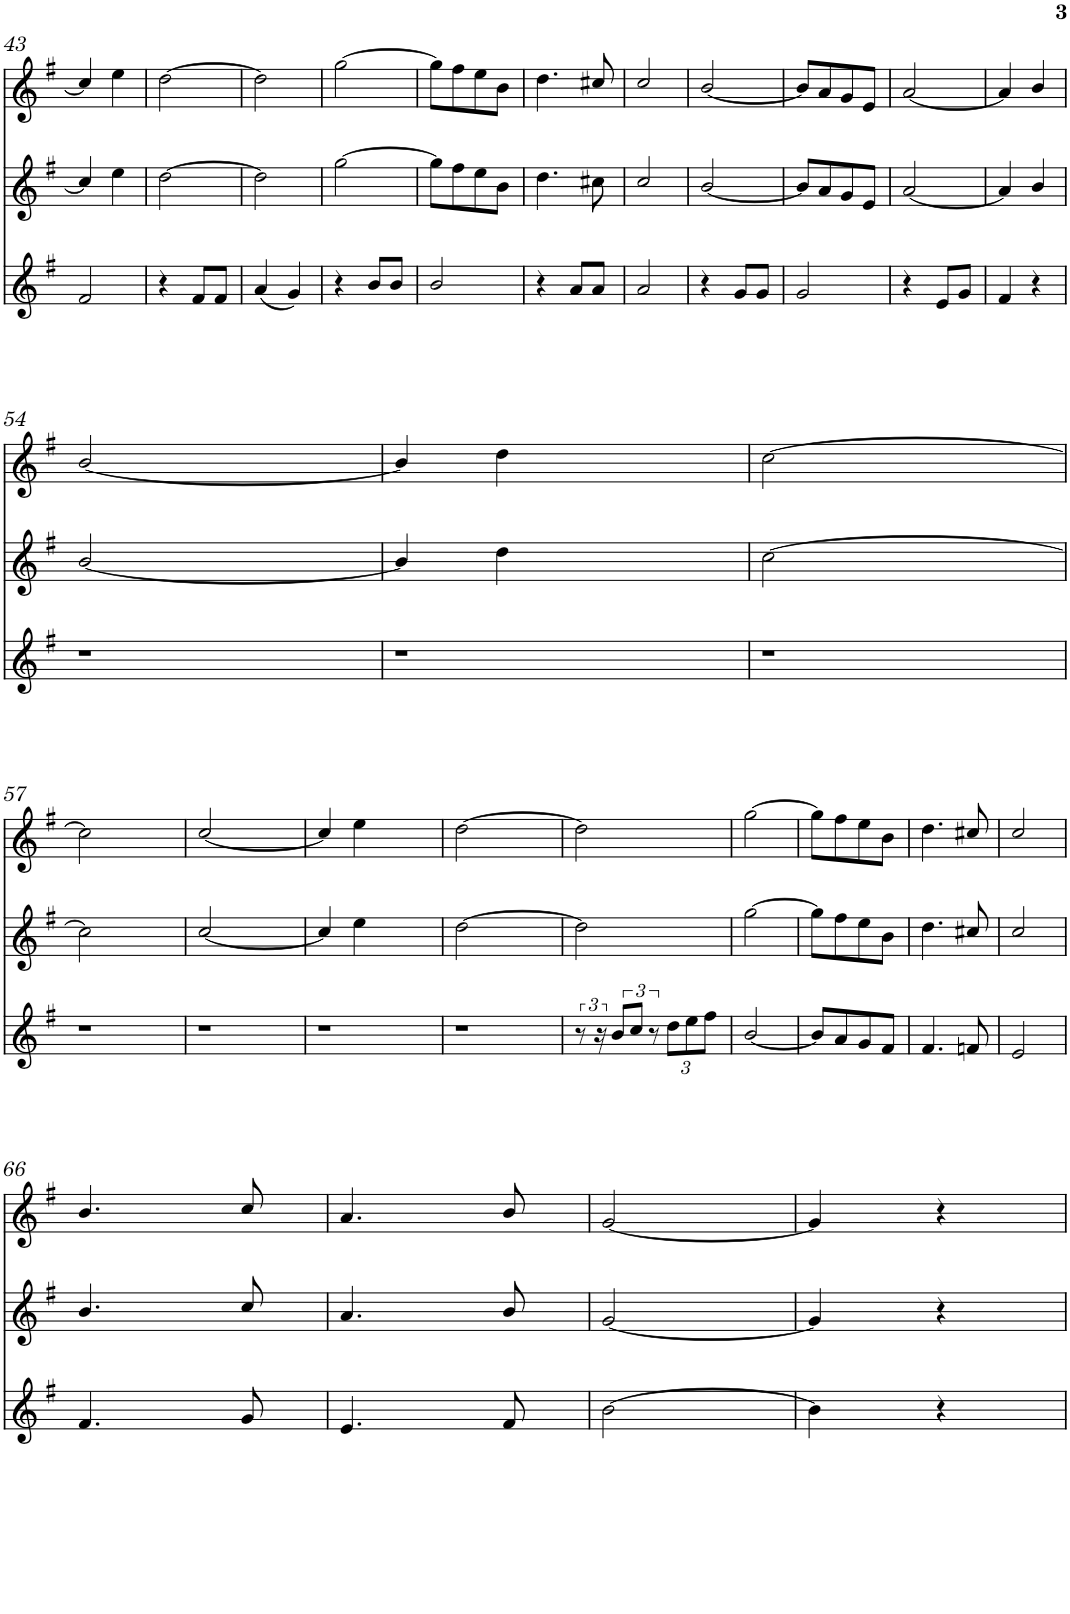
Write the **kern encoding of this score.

**kern	**kern	**kern
*part3	*part2	*part1
*staff3	*staff2	*staff1
*I"Gralla 3	*I"Gralla 2	*I"Gralla 1
!!LO:PB:g=z
*clefG2	*clefG2	*clefG2
*k[f#]	*k[f#]	*k[f#]
*M2/4	*M2/4	*M2/4
=43	=43	=43
2f#/	4cc/]	4cc/]
.	4ee\	4ee\
=44	=44	=44
4r	[2dd\	[2dd\
8f#/L	.	.
8f#/J	.	.
=45	=45	=45
(<4a/	2dd\]	2dd\]
4g/)	.	.
=46	=46	=46
4r	[2gg\	[2gg\
8b/L	.	.
8b/J	.	.
=47	=47	=47
2b/	8gg\L]	8gg\L]
.	8ff#\	8ff#\
.	8ee\	8ee\
.	8b\J	8b\J
=48	=48	=48
4r	4.dd\	4.dd\
8a/L	.	.
8a/J	8cc#X\	8cc#X/
=49	=49	=49
2a/	2cc/	2cc/
=50	=50	=50
4r	[2b/	[2b/
8g/L	.	.
8g/J	.	.
=51	=51	=51
2g/	8b/L]	8b/L]
.	8a/	8a/
.	8g/	8g/
.	8e/J	8e/J
=52	=52	=52
4r	[2a/	[2a/
8e/L	.	.
8g/J	.	.
=53	=53	=53
4f#/	4a/]	4a/]
4r	4b/	4b/
!!LO:LB:g=z
=54	=54	=54
2r	[2b/	[2b/
2ryy	2ryy	2ryy
=55	=55	=55
2r	4b/]	4b/]
.	4dd\	4dd\
2ryy	2ryy	2ryy
=56	=56	=56
2r	[2cc\	[2cc\
2ryy	2ryy	2ryy
!!LO:LB:g=z
=57	=57	=57
2r	2cc\]	2cc\]
2ryy	2ryy	2ryy
=58	=58	=58
2r	[2cc/	[2cc/
2ryy	2ryy	2ryy
=59	=59	=59
2r	4cc/]	4cc/]
.	4ee\	4ee\
2ryy	2ryy	2ryy
=60	=60	=60
2r	[2dd\	[2dd\
2ryy	2ryy	2ryy
=61	=61	=61
8r	2dd\]	2dd\]
12b/L	.	.
12cc/J	.	.
12r	.	.
*Xbrackettup	*	*
12dd\L	.	.
[24ee\	.	.
24ryy	8ryy	8ryy
12ff#\J	.	.
=62	=62	=62
[2b/	[2gg\	[2gg\
24ee\]	24ryy	24ryy
=63	=63	=63
8b/L]	8gg\L]	8gg\L]
8a/	8ff#\	8ff#\
8g/	8ee\	8ee\
8f#/J	8b\J	8b\J
=64	=64	=64
4.f#/	4.dd\	4.dd\
8fn/	8cc#X/	8cc#X/
=65	=65	=65
2e/	2cc/	2cc/
!!LO:LB:g=z
=66	=66	=66
4.f#/	4.b/	4.b/
8g/	8cc/	8cc/
=67	=67	=67
4.e/	4.a/	4.a/
8f#/	8b/	8b/
=68	=68	=68
[2b\	[2g/	[2g/
=69	=69	=69
4b\]	4g/]	4g/]
4r	4r	4r
=	=	=
*-	*-	*-
